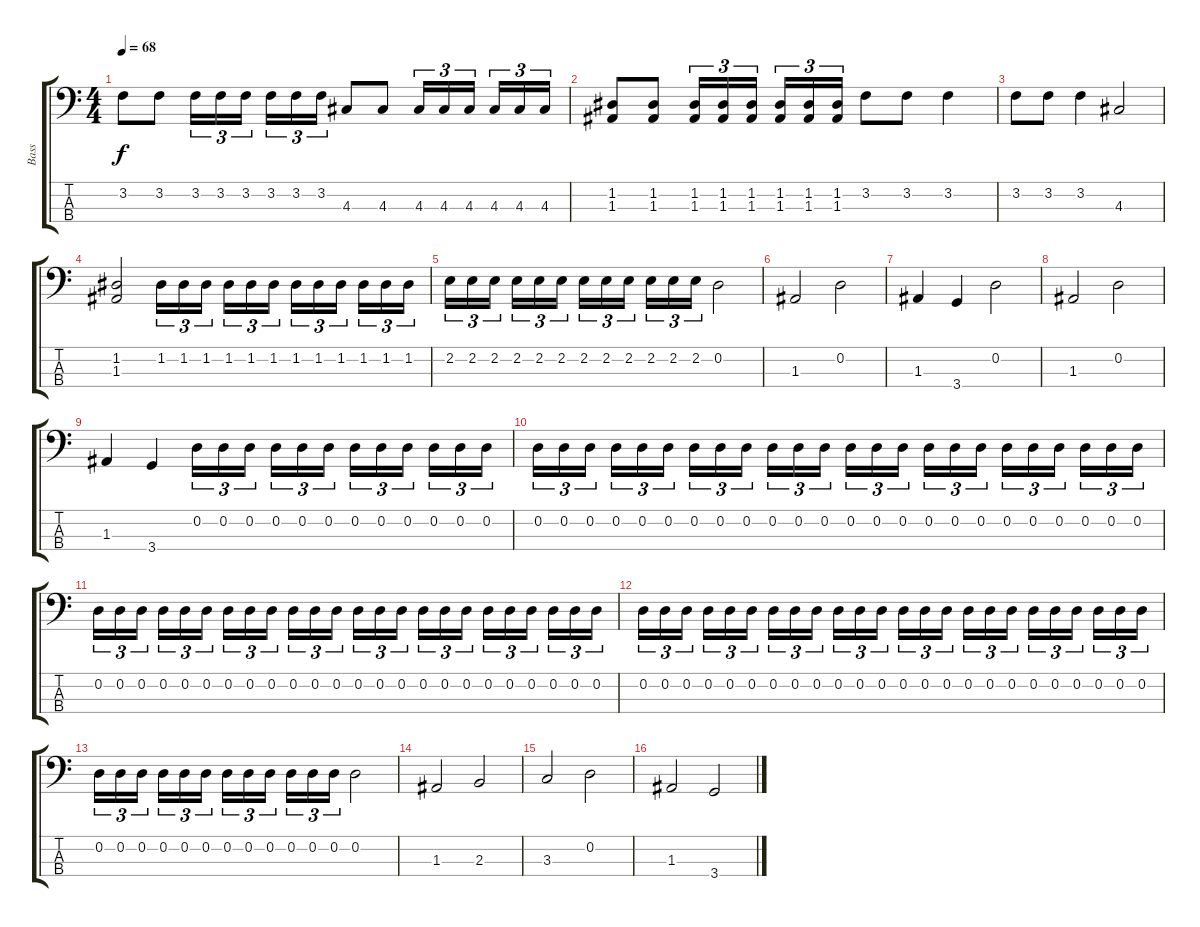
\track ("Bass" "Bass") {instrument electricbassfinger}
\staff {score tabs}
\tuning (G2 D2 A1 E1) {hide}
\ts (4 4)
\tempo 68
\clef f4
\ks c
3.2.8{dy f} 3.2.8 3.2.16{tu (3 2)} 3.2.16{tu (3 2)} 3.2.16{tu (3 2)} 3.2.16{tu (3 2)} 3.2.16{tu (3 2)} 3.2.16{tu (3 2)} 4.3.8 4.3.8 4.3.16{tu (3 2)} 4.3.16{tu (3 2)} 4.3.16{tu (3 2)} 4.3.16{tu (3 2)} 4.3.16{tu (3 2)} 4.3.16{tu (3 2)} |
(1.2 1.3).8 (1.2 1.3).8 (1.2 1.3).16{tu (3 2)} (1.2 1.3).16{tu (3 2)} (1.2 1.3).16{tu (3 2)} (1.2 1.3).16{tu (3 2)} (1.2 1.3).16{tu (3 2)} (1.2 1.3).16{tu (3 2)} 3.2.8 3.2.8 3.2.4 |
3.2.8 3.2.8 3.2.4 4.3.2 |
(1.2 1.3).2 1.2.16{tu (3 2)} 1.2.16{tu (3 2)} 1.2.16{tu (3 2)} 1.2.16{tu (3 2)} 1.2.16{tu (3 2)} 1.2.16{tu (3 2)} 1.2.16{tu (3 2)} 1.2.16{tu (3 2)} 1.2.16{tu (3 2)} 1.2.16{tu (3 2)} 1.2.16{tu (3 2)} 1.2.16{tu (3 2)} |
\section ("" "")
2.2.16{tu (3 2)} 2.2.16{tu (3 2)} 2.2.16{tu (3 2)} 2.2.16{tu (3 2)} 2.2.16{tu (3 2)} 2.2.16{tu (3 2)} 2.2.16{tu (3 2)} 2.2.16{tu (3 2)} 2.2.16{tu (3 2)} 2.2.16{tu (3 2)} 2.2.16{tu (3 2)} 2.2.16{tu (3 2)} 0.2.2 |
1.3.2 0.2.2 |
1.3.4 3.4.4 0.2.2 |
1.3.2 0.2.2 |
1.3.4 3.4.4 0.2.16{tu (3 2)} 0.2.16{tu (3 2)} 0.2.16{tu (3 2)} 0.2.16{tu (3 2)} 0.2.16{tu (3 2)} 0.2.16{tu (3 2)} 0.2.16{tu (3 2)} 0.2.16{tu (3 2)} 0.2.16{tu (3 2)} 0.2.16{tu (3 2)} 0.2.16{tu (3 2)} 0.2.16{tu (3 2)} |
0.2.16{tu (3 2)} 0.2.16{tu (3 2)} 0.2.16{tu (3 2)} 0.2.16{tu (3 2)} 0.2.16{tu (3 2)} 0.2.16{tu (3 2)} 0.2.16{tu (3 2)} 0.2.16{tu (3 2)} 0.2.16{tu (3 2)} 0.2.16{tu (3 2)} 0.2.16{tu (3 2)} 0.2.16{tu (3 2)} 0.2.16{tu (3 2)} 0.2.16{tu (3 2)} 0.2.16{tu (3 2)} 0.2.16{tu (3 2)} 0.2.16{tu (3 2)} 0.2.16{tu (3 2)} 0.2.16{tu (3 2)} 0.2.16{tu (3 2)} 0.2.16{tu (3 2)} 0.2.16{tu (3 2)} 0.2.16{tu (3 2)} 0.2.16{tu (3 2)} |
0.2.16{tu (3 2)} 0.2.16{tu (3 2)} 0.2.16{tu (3 2)} 0.2.16{tu (3 2)} 0.2.16{tu (3 2)} 0.2.16{tu (3 2)} 0.2.16{tu (3 2)} 0.2.16{tu (3 2)} 0.2.16{tu (3 2)} 0.2.16{tu (3 2)} 0.2.16{tu (3 2)} 0.2.16{tu (3 2)} 0.2.16{tu (3 2)} 0.2.16{tu (3 2)} 0.2.16{tu (3 2)} 0.2.16{tu (3 2)} 0.2.16{tu (3 2)} 0.2.16{tu (3 2)} 0.2.16{tu (3 2)} 0.2.16{tu (3 2)} 0.2.16{tu (3 2)} 0.2.16{tu (3 2)} 0.2.16{tu (3 2)} 0.2.16{tu (3 2)} |
0.2.16{tu (3 2)} 0.2.16{tu (3 2)} 0.2.16{tu (3 2)} 0.2.16{tu (3 2)} 0.2.16{tu (3 2)} 0.2.16{tu (3 2)} 0.2.16{tu (3 2)} 0.2.16{tu (3 2)} 0.2.16{tu (3 2)} 0.2.16{tu (3 2)} 0.2.16{tu (3 2)} 0.2.16{tu (3 2)} 0.2.16{tu (3 2)} 0.2.16{tu (3 2)} 0.2.16{tu (3 2)} 0.2.16{tu (3 2)} 0.2.16{tu (3 2)} 0.2.16{tu (3 2)} 0.2.16{tu (3 2)} 0.2.16{tu (3 2)} 0.2.16{tu (3 2)} 0.2.16{tu (3 2)} 0.2.16{tu (3 2)} 0.2.16{tu (3 2)} |
0.2.16{tu (3 2)} 0.2.16{tu (3 2)} 0.2.16{tu (3 2)} 0.2.16{tu (3 2)} 0.2.16{tu (3 2)} 0.2.16{tu (3 2)} 0.2.16{tu (3 2)} 0.2.16{tu (3 2)} 0.2.16{tu (3 2)} 0.2.16{tu (3 2)} 0.2.16{tu (3 2)} 0.2.16{tu (3 2)} 0.2.2 |
1.3.2 2.3.2 |
3.3.2 0.2.2 |
1.3.2 3.4.2
